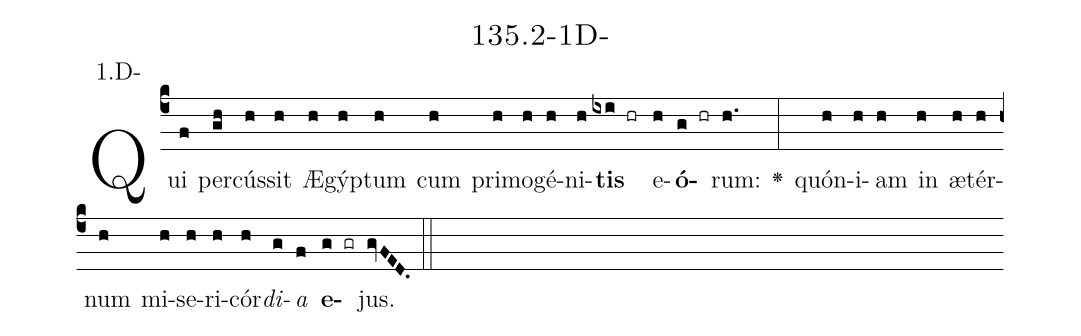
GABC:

name: 135.2-1D-;
annotation: 1.D-;
%%
(c4)Qui(f) per(gh)cús(h)sit(h) Æ(h)gýp(h)tum(h) cum(h) pri(h)mo(h)gé(h)ni(h)<b>tis</b>(ixi hr) e(h)<b>ó</b>(g hr)rum:(h.) <v>\greheightstar</v>(:) quón(h)i(h)am(h) in(h) æ(h)tér(h)num(h) mi(h)se(h)ri(h)cór(h)<i>di</i>(g)<i>a</i>(f) <b>e</b>(g gr)jus.(gvFED.) (::)


%E(h) u(h) o(g) u(f) a(g) e.(gvFED.) (::)
